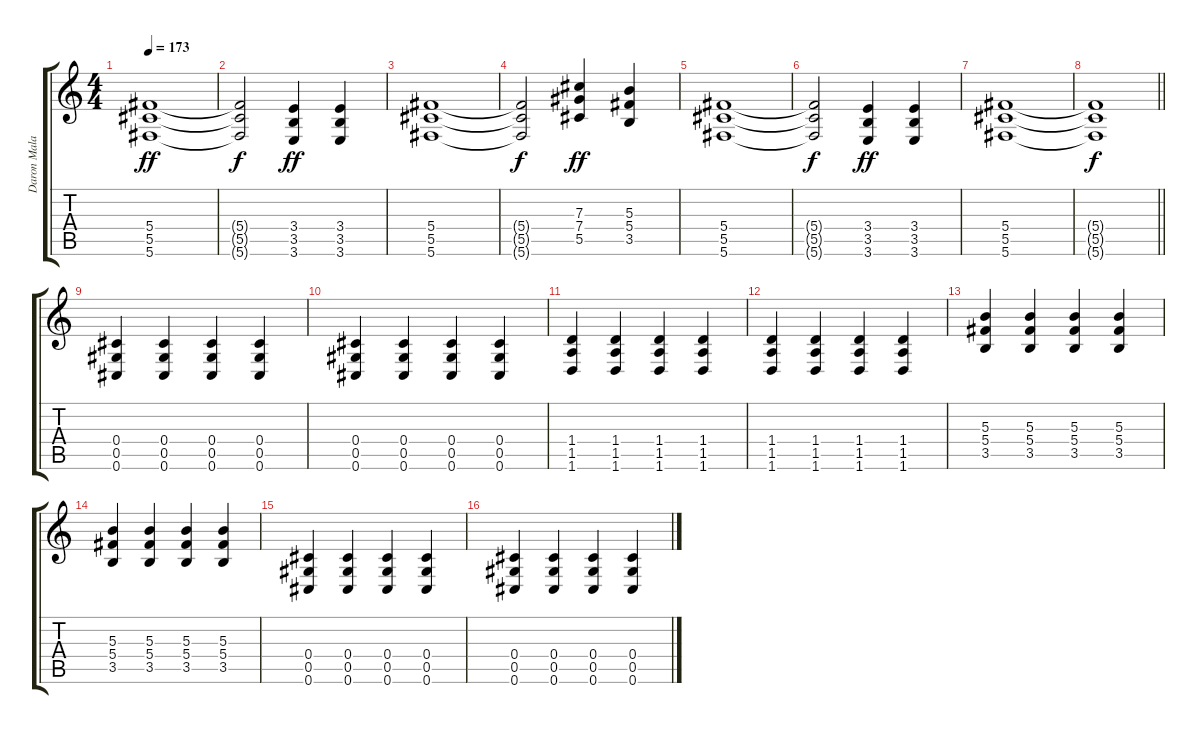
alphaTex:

\track ("Daron Malakian" "Daron Mala") {instrument overdrivenguitar}
\staff {score tabs}
\tuning (Eb4 Bb3 Gb3 Db3 Ab2 Db2) {hide}
\ts (4 4)
\tempo 173
\clef g2
\ks c
(5.4 5.5 5.6).1{dy ff} |
(5.4{t} 5.5{t} 5.6{t}).2{dy f} (3.4 3.5 3.6).4{dy ff} (3.4 3.5 3.6).4 |
(5.4 5.5 5.6).1 |
(5.4{t} 5.5{t} 5.6{t}).2{dy f} (7.3 7.4 5.5).4{dy ff} (5.3 5.4 3.5).4 |
(5.4 5.5 5.6).1 |
(5.4{t} 5.5{t} 5.6{t}).2{dy f} (3.4 3.5 3.6).4{dy ff} (3.4 3.5 3.6).4 |
(5.4 5.5 5.6).1 |
\barLineRight lightlight
(5.4{t} 5.5{t} 5.6{t}).1{dy f} |
(0.4 0.5 0.6).4 (0.4 0.5 0.6).4 (0.4 0.5 0.6).4 (0.4 0.5 0.6).4 |
(0.4 0.5 0.6).4 (0.4 0.5 0.6).4 (0.4 0.5 0.6).4 (0.4 0.5 0.6).4 |
(1.4 1.5 1.6).4 (1.4 1.5 1.6).4 (1.4 1.5 1.6).4 (1.4 1.5 1.6).4 |
(1.4 1.5 1.6).4 (1.4 1.5 1.6).4 (1.4 1.5 1.6).4 (1.4 1.5 1.6).4 |
(5.3 5.4 3.5).4 (5.3 5.4 3.5).4 (5.3 5.4 3.5).4 (5.3 5.4 3.5).4 |
(5.3 5.4 3.5).4 (5.3 5.4 3.5).4 (5.3 5.4 3.5).4 (5.3 5.4 3.5).4 |
(0.4 0.5 0.6).4 (0.4 0.5 0.6).4 (0.4 0.5 0.6).4 (0.4 0.5 0.6).4 |
(0.4 0.5 0.6).4 (0.4 0.5 0.6).4 (0.4 0.5 0.6).4 (0.4 0.5 0.6).4
